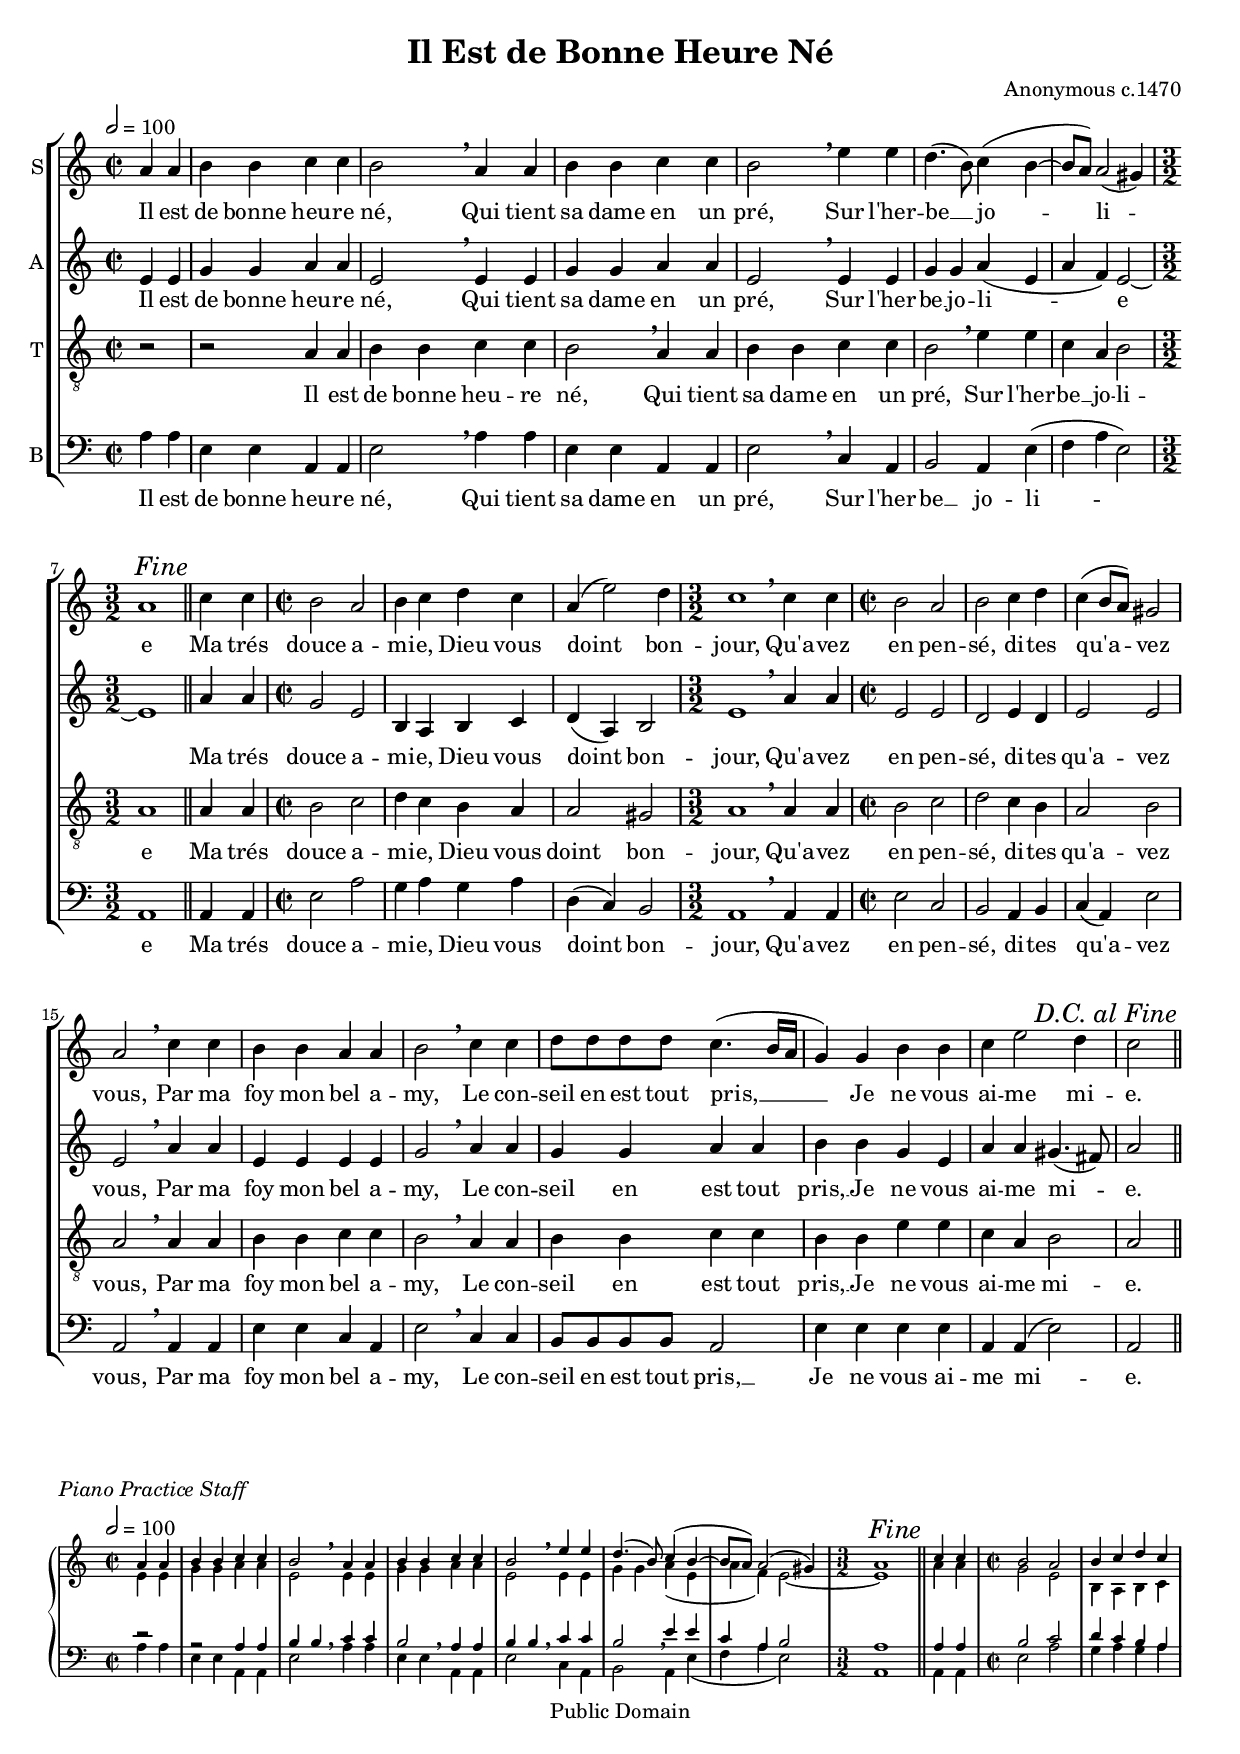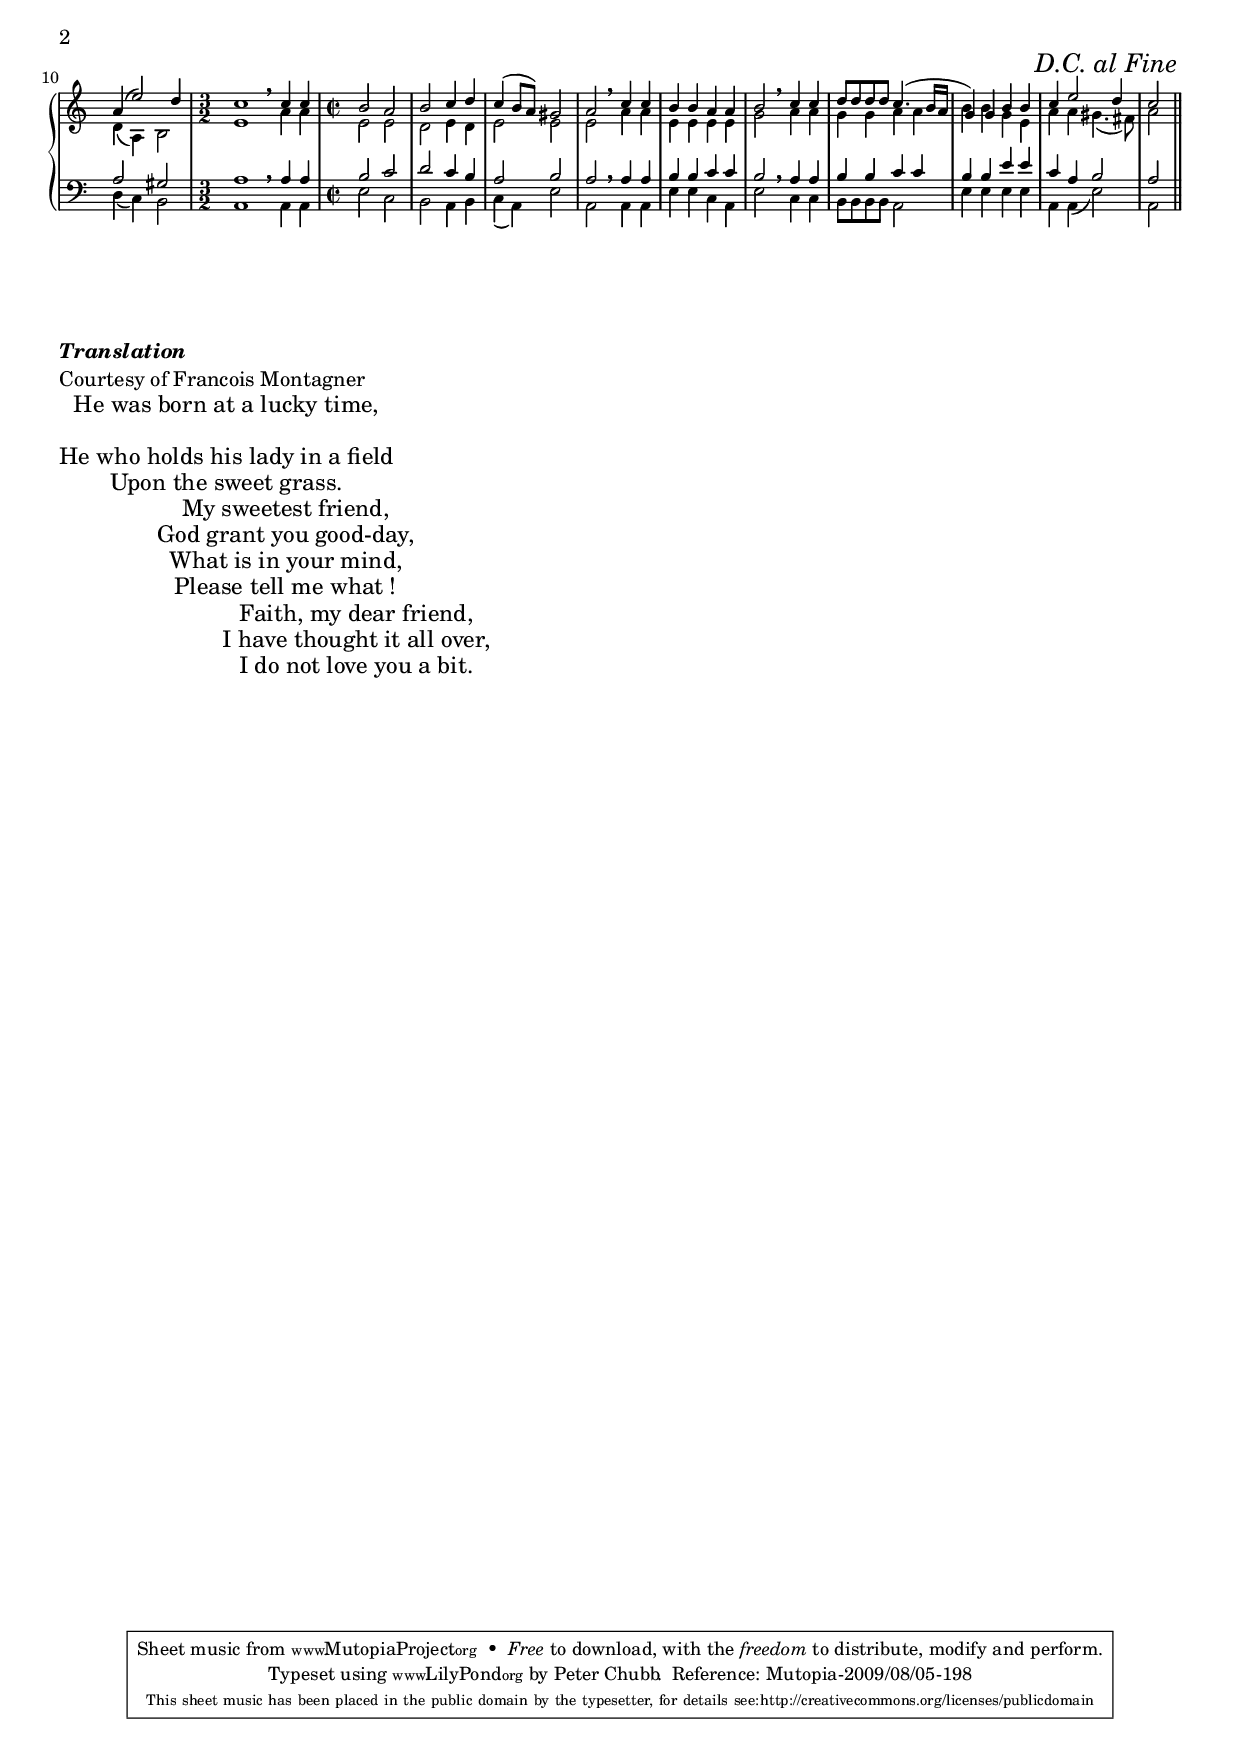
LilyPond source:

\header {
	filename = "bonne_heure-song.ly"
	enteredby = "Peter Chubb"
	composer = \markup {\column {Anonymous}{ c.1470}}
	year = "c. 1470"
	title = "Il Est de Bonne Heure Né"
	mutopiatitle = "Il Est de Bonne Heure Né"
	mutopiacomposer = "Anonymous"
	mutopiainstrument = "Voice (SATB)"
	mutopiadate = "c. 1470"
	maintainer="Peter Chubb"
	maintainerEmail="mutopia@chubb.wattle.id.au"
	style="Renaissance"
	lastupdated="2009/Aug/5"
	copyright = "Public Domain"
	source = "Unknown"

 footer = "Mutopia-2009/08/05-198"
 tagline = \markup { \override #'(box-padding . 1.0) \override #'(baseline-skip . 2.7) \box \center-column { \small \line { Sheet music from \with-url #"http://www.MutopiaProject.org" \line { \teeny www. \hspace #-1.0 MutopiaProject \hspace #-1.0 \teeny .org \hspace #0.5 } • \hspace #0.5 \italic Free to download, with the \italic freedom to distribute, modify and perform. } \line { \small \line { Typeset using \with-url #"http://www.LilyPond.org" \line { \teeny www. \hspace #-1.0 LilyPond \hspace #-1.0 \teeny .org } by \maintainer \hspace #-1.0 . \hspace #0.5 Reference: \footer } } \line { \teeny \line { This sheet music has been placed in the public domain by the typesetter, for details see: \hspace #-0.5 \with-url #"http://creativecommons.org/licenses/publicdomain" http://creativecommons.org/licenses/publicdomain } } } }
}

%{
	I found this as a recorder arrangement for descant, treble,
	tenor and bass, in a 1937 Schott edition.
	I've changed the pitches to suit voice, added phrase marks,
	fitted words to the music (the edition I worked from had
	the words only on the tenor part), and added a translation
	(courtesy of Francois Montagner).
%}

%{
	$Log: bonne_heure-song.ly,v $
	Revision 1.8  2009-08-05 09:23:14  peterc
	Updated to 2.12.2.  New \lyricsto allowed simpler score; but had to
	convert from TeX-style accents to UTF.  Hope it all worked!

	Revision 1.7  2004-04-24 21:48:29  peterc
	Changed version to 2.2.0

	Revision 1.6  2004/04/24 10:28:10  peterc
	Updated to Lilypond 2.2; fixed translation printout.
	
	Revision 1.5  2002/02/28 22:20:52  peterc
	Added copyright. Sent to Mutopia.
	
	Revision 1.4  2002/02/28 22:17:27  peterc
	Fiddled translation to fit;
	
	Revision 1.3  2002/02/24 09:17:33  peterc
	Updated to current LilyPond; added MIDI output.
%}

%{

He was born at a lucky time,
He who holds his lady in a field
Upon the sweet grass.

My sweetest friend,
God grant you good-day,
What is in your mind,
Please tell me what !

Faith, my dear friends,
I have thought it all over,
I do not love you a bit.

%}

\version "2.12.0"


#(set-global-staff-size 18)

global =  {
  \override Score.RehearsalMark #'break-visibility = #begin-of-line-invisible
  \override Score.RehearsalMark #'self-alignment-X = #RIGHT  
	\key a \minor
	\time 2/2
	\partial 2
	\skip 2*13
	\time 3/2
	\skip 1*1
	\mark \markup {\italic {"Fine"}}
	\bar "||"
	\skip 2*1
	\time 2/2
	\skip 2*6
	\time 3/2
	\skip 2*3
	\time 2/2
	\skip 2*19
	\bar "||"
	\mark \markup {\italic {"D.C. al Fine"}}
}


sopOne= \relative c'' {
	\bar "" \tempo 2=100
	\partial 2
	a4 a |
	b b c c |
	b2 \breathe a4 a|
	b b c c |
	b 2 \breathe e4 e |
%5
	d4.(  b8) c4( b~ |
	 b8[  a)] a2(  gis4) |
	a1
}
sopTwo=\relative c'' {
	c4 c |
	b2 a |
	b4 c d c |
%10
	a(  e'2) d4 |
	c1 \breathe c4 c |
	b2 a |
	b c4 d |
	c4(  b8[  a)] gis2 |
%15
	a \breathe c4 c |
	b b a a |
	b2 \breathe c4 c |
	 d8[ d d d ] c4.(  b16[ a] |
	 g4) g b b |
%20
	c e2 d4 |
	c2

}

soprano = {\sopOne\sopTwo}

altoOne = \relative c'' {
        \partial 2
	e4 e |
	g g a a |
	e2 \breathe e4 e |
	g g a a |
%5
	e2 \breathe e4 e |
	g g a( e |
	a  f) e2~ |
	e1 
}
altoTwo=\relative c''' {
	a4 a |
	g2 e |
%10
	b4 a b c |
	d(  a) b2 |
	e1 \breathe a4 a |
	e2 e |
	d e4 d |
%15
	e2 e |
	e \breathe a4 a|
	e e e e |
	g2 \breathe a4 a |
	g g a a |
%20
	b b  g e |
	a a gis4.(  fis8) |
	a2
}

alto =  {\altoOne\altoTwo}

tenorOne = \relative c' {
	\partial 2
	r2 |
	r2 a4 a |
	b b c c |	
	b2 \breathe a4 a |
	b b c c |
%5
	b2 \breathe e4 e |
	c a b2 |
	a1
}
tenorTwo=\relative c' {
	a4 a |
	b2 c |
	d4 c b a |
%10
	a2 gis |
	a1 \breathe a4 a |
	b2 c |
	d c4 b |
	a2 b | 
%15
	a \breathe a4 a |
	b b c c |
	b2 \breathe  a4 a |
	b b c c |   
	b b e e |
%20
	c a b2 |
	a2
}

tenor =  {\tenorOne\tenorTwo}

bassOne = \relative c' {
	\clef "bass"
	\partial 2
	a4 a |
	e e a, a|
	e'2 \breathe a4 a |
	e e a, a |
%5
	e'2 \breathe c4 a |
	b2 a4 e'( |
	f a  e2) |
	a,1
}
bassTwo=\relative c {
	a4 a |
	e'2 a |
%10
	g4 a g a |
	d,(  c) b2 |
	a1 \breathe a4 a |
	e'2 c |
	b a4 b |
	c( a) e'2 |
%15
	a, \breathe a4 a |
	e' e c a |
	e'2 \breathe c4 c |
	 b8[ b b b] a2 |
	e'4 e e e |
%20
	a, a(  e'2) |
	a,2
}

bass= {\bassOne\bassTwo}

words = \lyrics {
	Il est de bonne heu -- re né, 
	Qui tient sa dame en un pré, 
	Sur l'her -- be __  jo -- li --  e
	Ma trés douce a -- mi -- e, 
	Dieu vous doint bon -- 	jour, 
	Qu'a -- vez en pen --  sé, 
	di -- tes qu'a -- vez  vous, 
	Par ma 	foy mon bel a --  my, 
	Le con -- seil en est tout pris, __ 
	Je ne vous  ai -- me mi --  e.
}

sopstaff = \context Staff ="Soprano" <<
	\set Staff.instrumentName = "S"
	\global
	\context Voice = sop \soprano
	\lyricsto sop \words
>>

altstaff = \context Staff ="Alto" <<
	\set Staff.instrumentName = "A"
	\global
	 \transpose c' c \context Voice = alto \alto
	\lyricsto alto \words
>>

tenstaff = \context Staff="tenor" <<
	\set Staff.instrumentName = "T"
	\clef "G_8"
	\global
	\context Voice = tenor \tenor
	\lyricsto tenor \words
>>

bassstaff = \context Staff="bass" <<
	\set Staff.instrumentName = "B"
	\global
	\context Voice = bass \bass
	\lyricsto bass \words
>>

% This prints out the full score, for singing to.
\score {
	\context ChoirStaff <<
		\sopstaff
		\altstaff
		\tenstaff
		\bassstaff
	>>
	\layout {
		indent = 0.0\mm
      }
}

translation = \lyricmode {
    << 
	\new Lyrics { "He was born at a lucky time,"}
	\new Lyrics { "He who holds his lady in a field" }
	\new Lyrics { "Upon the sweet grass." }
    >>
    <<
	\new Lyrics { "My sweetest friend," }
	\new Lyrics { "God grant you good-day," }
	\new Lyrics { "What is in your mind," }
	\new Lyrics { "Please tell me what !" }
    >>

    <<
	\new Lyrics { "Faith, my dear friend,"}
	\new Lyrics { "I have thought it all over," }
	\new Lyrics { "I do not love you a bit." }
    >>
}

% First print out a practicestaff, then a translation.
\score {

	\new GrandStaff \with { fontSize = #-2 \override StaffSymbol #'staff-space = #(magstep -2)
} <<
		\context Staff ="RH"<<
			\global
			\context Voice = "sop" {\voiceOne\soprano}
			\context Voice = "alt"  {\transpose c' c {\voiceTwo\alto}}
		>>
		\context Staff ="LH" <<
			\clef "bass"
			\global
			\context Voice = "tenor"  {\voiceOne\tenor}
			\context Voice = "bass"  {\voiceTwo\bass}
		>>
	>>
	\header { piece = \markup { \italic {Piano Practice Staff}}}

	\layout{
	    indent = 0.0\mm
	}
}


\score {
	\translation
	\header { piece = \markup \column {\line { \italic \bold { Translation}}
					   \line {Courtesy of Francois Montagner}}
}
	\layout{ 
		indent = 0.0\pt
		line-width = 10.0\cm
		\context{
			\Score
			\remove "Bar_number_engraver"
		}
	}
}

% For MIDI output
\score {
	\context StaffGroup <<
		\global
		\context Staff = "sop" {\sopOne\sopTwo\sopOne}
		\context Staff = "alt"  {\altoOne\altoTwo\altoOne}
		\context Staff = "tenor"  \transpose c' c  {\tenorOne\tenorTwo\tenorOne}
		\context Staff = "bass" {\bassOne\bassTwo\bassOne}
	>>
	\midi {
	}
}
